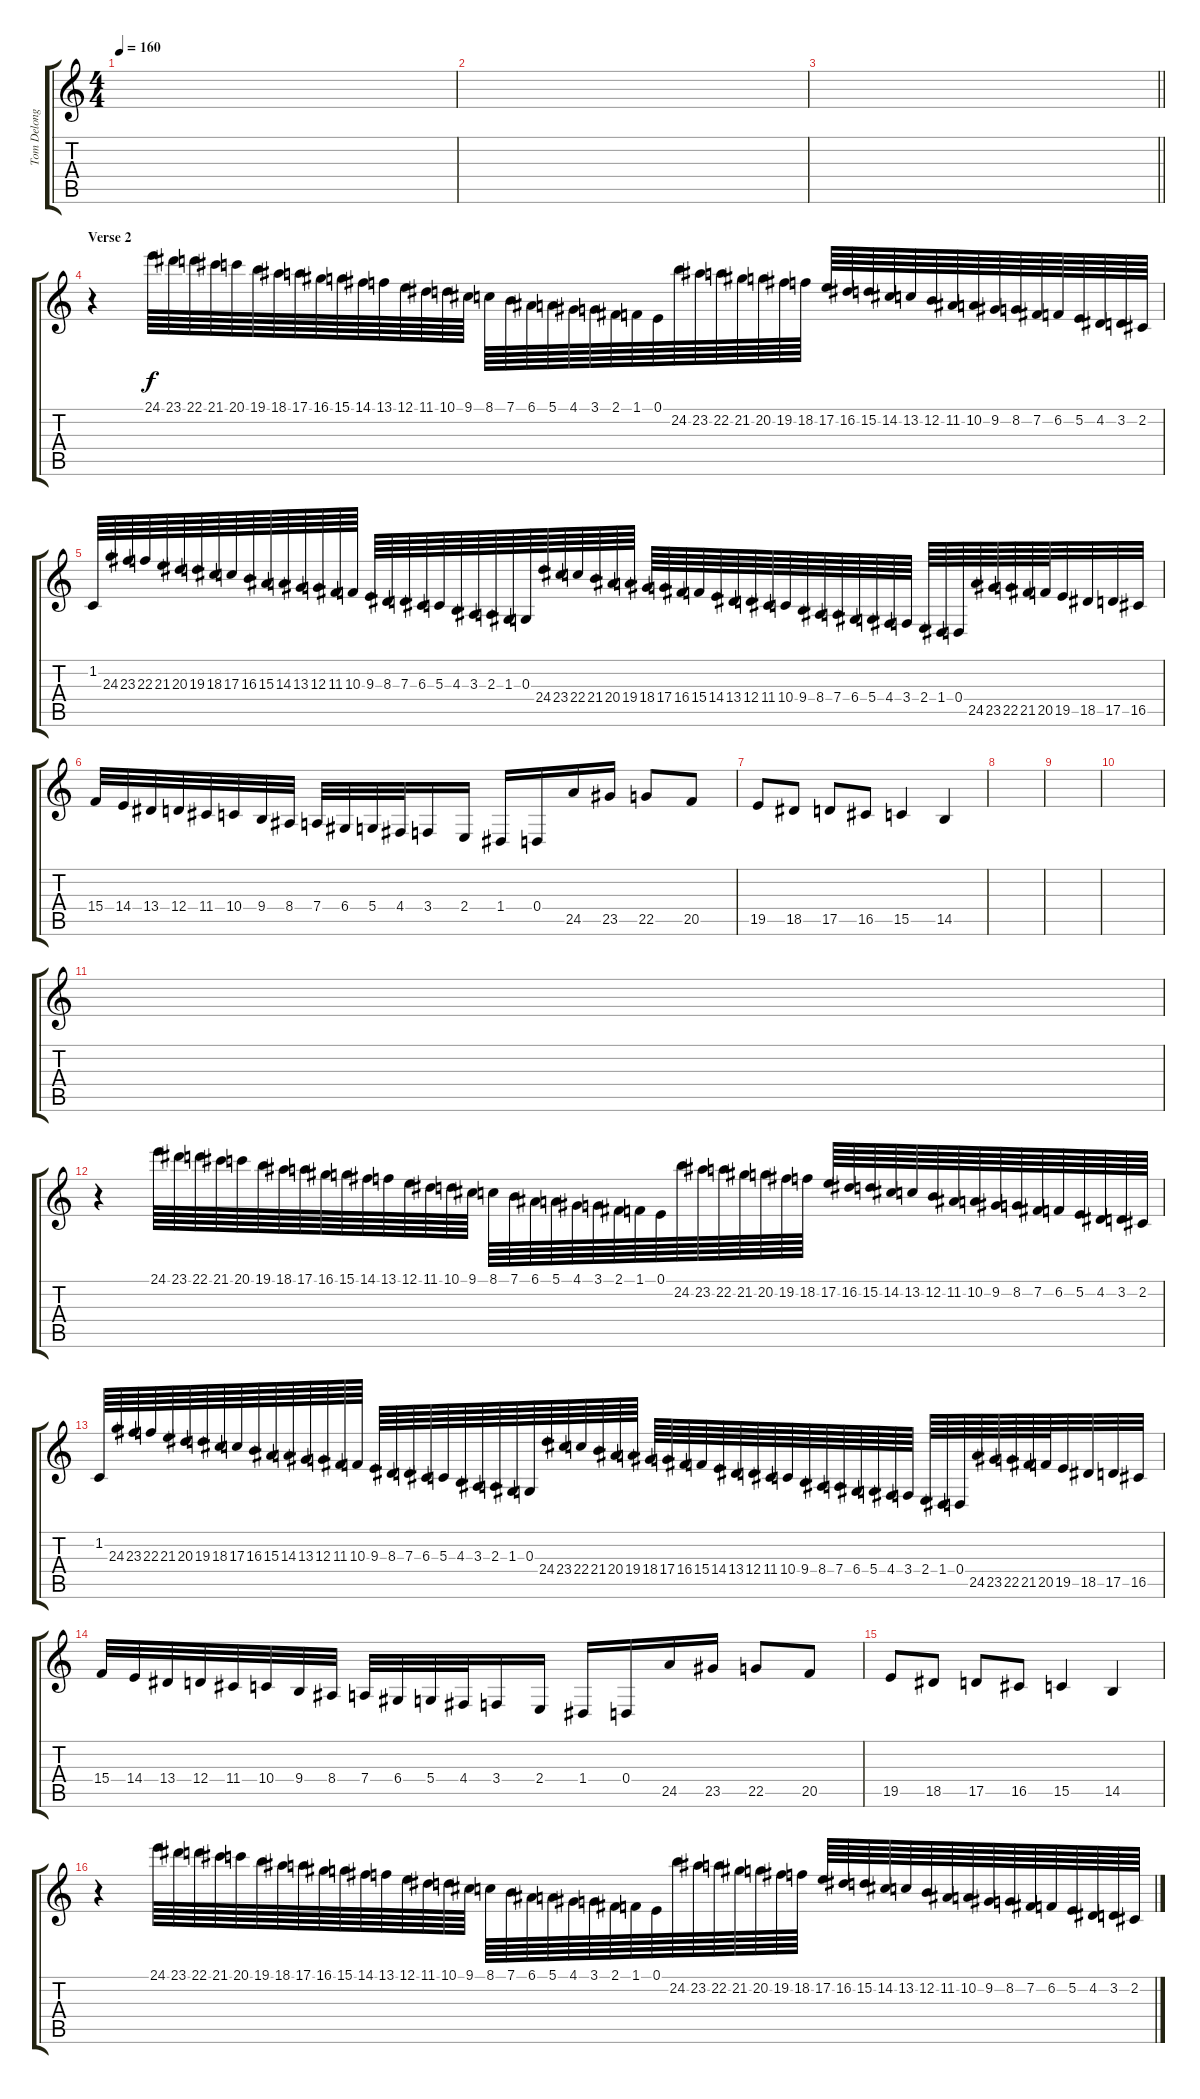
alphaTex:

\track ("Tom Delonge - Keyboard" "Tom Delong") {instrument guitarfretnoise}
\staff {score tabs}
\tuning (E4 B3 G3 D3 A2 E2) {hide}
\ts (4 4)
\tempo 160
\clef g2
\ks c
|
|
\barLineRight lightlight
|
\section ("" "Verse 2")
r.4 24.1.64 23.1.64 22.1.64 21.1.64 20.1.64 19.1.64 18.1.64 17.1.64 16.1.64 15.1.64 14.1.64 13.1.64 12.1.64 11.1.64 10.1.64 9.1.64 8.1.64 7.1.64 6.1.64 5.1.64 4.1.64 3.1.64 2.1.64 1.1.64 0.1.64 24.2.64 23.2.64 22.2.64 21.2.64 20.2.64 19.2.64 18.2.64 17.2.64 16.2.64 15.2.64 14.2.64 13.2.64 12.2.64 11.2.64 10.2.64 9.2.64 8.2.64 7.2.64 6.2.64 5.2.64 4.2.64 3.2.64 2.2.64 |
1.2.64 24.3.64 23.3.64 22.3.64 21.3.64 20.3.64 19.3.64 18.3.64 17.3.64 16.3.64 15.3.64 14.3.64 13.3.64 12.3.64 11.3.64 10.3.64 9.3.64 8.3.64 7.3.64 6.3.64 5.3.64 4.3.64 3.3.64 2.3.64 1.3.64 0.3.64 24.4.64 23.4.64 22.4.64 21.4.64 20.4.64 19.4.64 18.4.64 17.4.64 16.4.64 15.4.64 14.4.64 13.4.64 12.4.64 11.4.64 10.4.64 9.4.64 8.4.64 7.4.64 6.4.64 5.4.64 4.4.64 3.4.64 2.4.64 1.4.64 0.4.64 24.5.64 23.5.64 22.5.64 21.5.64 20.5.64 19.5.32 18.5.32 17.5.32 16.5.32 |
15.4.32 14.4.32 13.4.32 12.4.32 11.4.32 10.4.32 9.4.32 8.4.32 7.4.32 6.4.32 5.4.32 4.4.32 3.4.16 2.4.16 1.4.16 0.4.16 24.5.16 23.5.16 22.5.8 20.5.8 |
19.5.8 18.5.8 17.5.8 16.5.8 15.5.4 14.5.4 |
|
|
|
|
r.4 24.1.64 23.1.64 22.1.64 21.1.64 20.1.64 19.1.64 18.1.64 17.1.64 16.1.64 15.1.64 14.1.64 13.1.64 12.1.64 11.1.64 10.1.64 9.1.64 8.1.64 7.1.64 6.1.64 5.1.64 4.1.64 3.1.64 2.1.64 1.1.64 0.1.64 24.2.64 23.2.64 22.2.64 21.2.64 20.2.64 19.2.64 18.2.64 17.2.64 16.2.64 15.2.64 14.2.64 13.2.64 12.2.64 11.2.64 10.2.64 9.2.64 8.2.64 7.2.64 6.2.64 5.2.64 4.2.64 3.2.64 2.2.64 |
1.2.64 24.3.64 23.3.64 22.3.64 21.3.64 20.3.64 19.3.64 18.3.64 17.3.64 16.3.64 15.3.64 14.3.64 13.3.64 12.3.64 11.3.64 10.3.64 9.3.64 8.3.64 7.3.64 6.3.64 5.3.64 4.3.64 3.3.64 2.3.64 1.3.64 0.3.64 24.4.64 23.4.64 22.4.64 21.4.64 20.4.64 19.4.64 18.4.64 17.4.64 16.4.64 15.4.64 14.4.64 13.4.64 12.4.64 11.4.64 10.4.64 9.4.64 8.4.64 7.4.64 6.4.64 5.4.64 4.4.64 3.4.64 2.4.64 1.4.64 0.4.64 24.5.64 23.5.64 22.5.64 21.5.64 20.5.64 19.5.32 18.5.32 17.5.32 16.5.32 |
15.4.32 14.4.32 13.4.32 12.4.32 11.4.32 10.4.32 9.4.32 8.4.32 7.4.32 6.4.32 5.4.32 4.4.32 3.4.16 2.4.16 1.4.16 0.4.16 24.5.16 23.5.16 22.5.8 20.5.8 |
19.5.8 18.5.8 17.5.8 16.5.8 15.5.4 14.5.4 |
r.4 24.1.64 23.1.64 22.1.64 21.1.64 20.1.64 19.1.64 18.1.64 17.1.64 16.1.64 15.1.64 14.1.64 13.1.64 12.1.64 11.1.64 10.1.64 9.1.64 8.1.64 7.1.64 6.1.64 5.1.64 4.1.64 3.1.64 2.1.64 1.1.64 0.1.64 24.2.64 23.2.64 22.2.64 21.2.64 20.2.64 19.2.64 18.2.64 17.2.64 16.2.64 15.2.64 14.2.64 13.2.64 12.2.64 11.2.64 10.2.64 9.2.64 8.2.64 7.2.64 6.2.64 5.2.64 4.2.64 3.2.64 2.2.64
